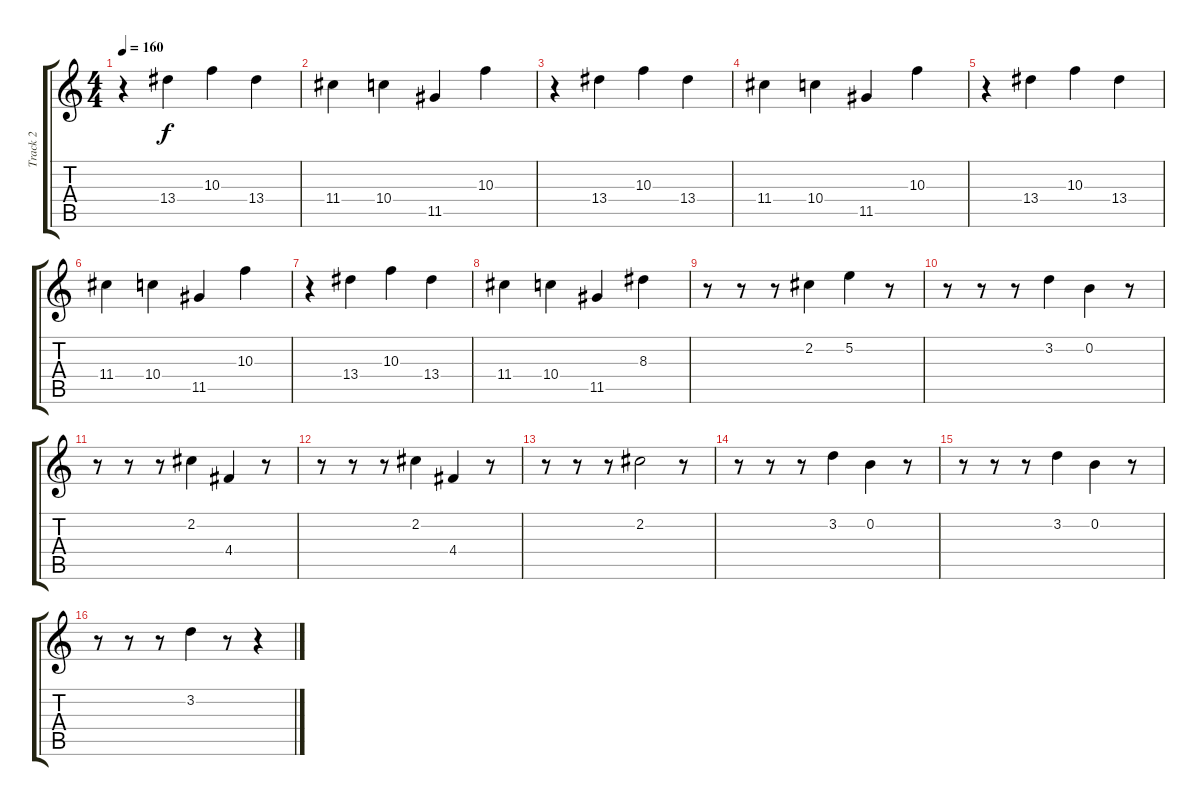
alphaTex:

\track ("Track 2" "Track 2") {instrument acousticguitarnylon}
\staff {score tabs}
\tuning (E4 B3 G3 D3 A2 E2) {hide}
\ts (4 4)
\tempo 160
\clef g2
\ks c
r.4{dy f} 13.4.4 10.3.4 13.4.4 |
11.4.4 10.4.4 11.5.4 10.3.4 |
r.4 13.4.4 10.3.4 13.4.4 |
11.4.4 10.4.4 11.5.4 10.3.4 |
r.4 13.4.4 10.3.4 13.4.4 |
11.4.4 10.4.4 11.5.4 10.3.4 |
r.4 13.4.4 10.3.4 13.4.4 |
11.4.4 10.4.4 11.5.4 8.3.4 |
r.8 r.8 r.8 2.2.4 5.2.4 r.8 |
r.8 r.8 r.8 3.2.4 0.2.4 r.8 |
r.8 r.8 r.8 2.2.4 4.4.4 r.8 |
r.8 r.8 r.8 2.2.4 4.4.4 r.8 |
r.8 r.8 r.8 2.2.2 r.8 |
r.8 r.8 r.8 3.2.4 0.2.4 r.8 |
r.8 r.8 r.8 3.2.4 0.2.4 r.8 |
r.8 r.8 r.8 3.2.4 r.8 r.4
